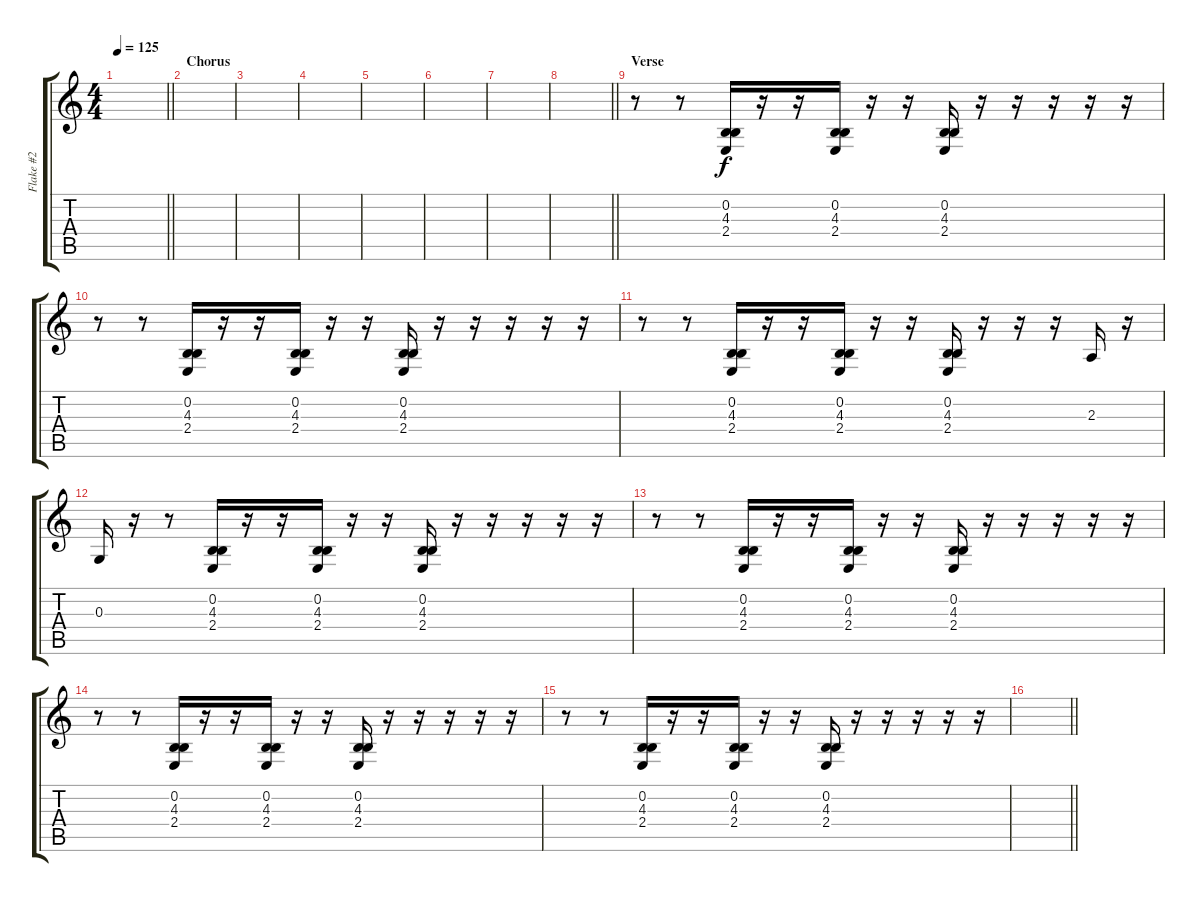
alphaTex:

\track ("Flake #2" "Flake #2") {instrument lead1square}
\staff {score tabs}
\tuning (E4 B3 G3 D3 A2 E2) {hide}
\ts (4 4)
\tempo 125
\clef g2
\barLineRight lightlight
\ks c
|
\section ("" "Chorus")
|
|
|
|
|
|
\barLineRight lightlight
|
\section ("" "Verse")
r.8 r.8 (0.2 4.3 2.4).16 r.16 r.16 (0.2 4.3 2.4).16 r.16 r.16 (0.2 4.3 2.4).16 r.16 r.16 r.16 r.16 r.16 |
r.8 r.8 (0.2 4.3 2.4).16 r.16 r.16 (0.2 4.3 2.4).16 r.16 r.16 (0.2 4.3 2.4).16 r.16 r.16 r.16 r.16 r.16 |
r.8 r.8 (0.2 4.3 2.4).16 r.16 r.16 (0.2 4.3 2.4).16 r.16 r.16 (0.2 4.3 2.4).16 r.16 r.16 r.16 2.3.16 r.16 |
0.3.16 r.16 r.8 (0.2 4.3 2.4).16 r.16 r.16 (0.2 4.3 2.4).16 r.16 r.16 (0.2 4.3 2.4).16 r.16 r.16 r.16 r.16 r.16 |
r.8 r.8 (0.2 4.3 2.4).16 r.16 r.16 (0.2 4.3 2.4).16 r.16 r.16 (0.2 4.3 2.4).16 r.16 r.16 r.16 r.16 r.16 |
r.8 r.8 (0.2 4.3 2.4).16 r.16 r.16 (0.2 4.3 2.4).16 r.16 r.16 (0.2 4.3 2.4).16 r.16 r.16 r.16 r.16 r.16 |
r.8 r.8 (0.2 4.3 2.4).16 r.16 r.16 (0.2 4.3 2.4).16 r.16 r.16 (0.2 4.3 2.4).16 r.16 r.16 r.16 r.16 r.16 |
\barLineRight lightlight
